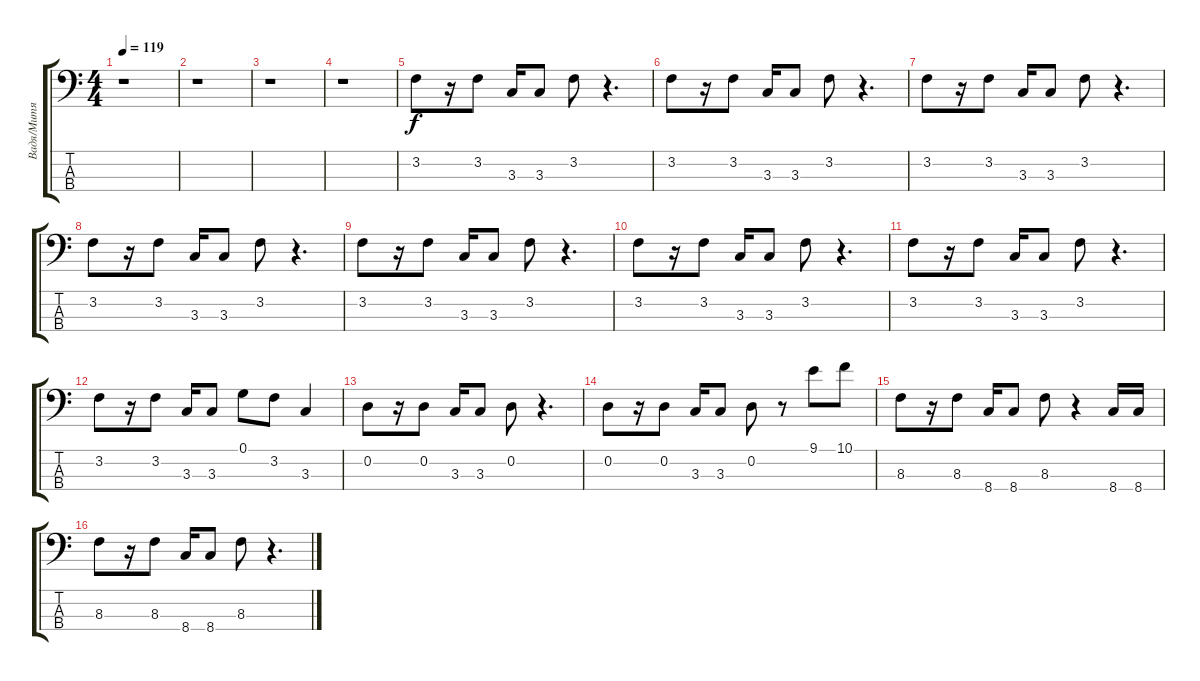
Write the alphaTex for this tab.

\track ("Вадя/Митя" "Вадя/Митя") {instrument electricbassfinger}
\staff {score tabs}
\tuning (G2 D2 A1 E1) {hide}
\ts (4 4)
\tempo 119
\clef f4
\ks c
r.1{dy f instrument electricbassfinger} |
r.1 |
r.1 |
r.1 |
3.2.8 r.16 3.2.8 3.3.16 3.3.8 3.2.8 r.4{d} |
3.2.8 r.16 3.2.8 3.3.16 3.3.8 3.2.8 r.4{d} |
3.2.8 r.16 3.2.8 3.3.16 3.3.8 3.2.8 r.4{d} |
3.2.8 r.16 3.2.8 3.3.16 3.3.8 3.2.8 r.4{d} |
3.2.8 r.16 3.2.8 3.3.16 3.3.8 3.2.8 r.4{d} |
3.2.8 r.16 3.2.8 3.3.16 3.3.8 3.2.8 r.4{d} |
3.2.8 r.16 3.2.8 3.3.16 3.3.8 3.2.8 r.4{d} |
3.2.8 r.16 3.2.8 3.3.16 3.3.8 0.1.8 3.2.8 3.3.4 |
0.2.8 r.16 0.2.8 3.3.16 3.3.8 0.2.8 r.4{d} |
0.2.8 r.16 0.2.8 3.3.16 3.3.8 0.2.8 r.8 9.1.8 10.1.8 |
8.3.8 r.16 8.3.8 8.4.16 8.4.8 8.3.8 r.4 8.4.16 8.4.16 |
8.3.8 r.16 8.3.8 8.4.16 8.4.8 8.3.8 r.4{d}
